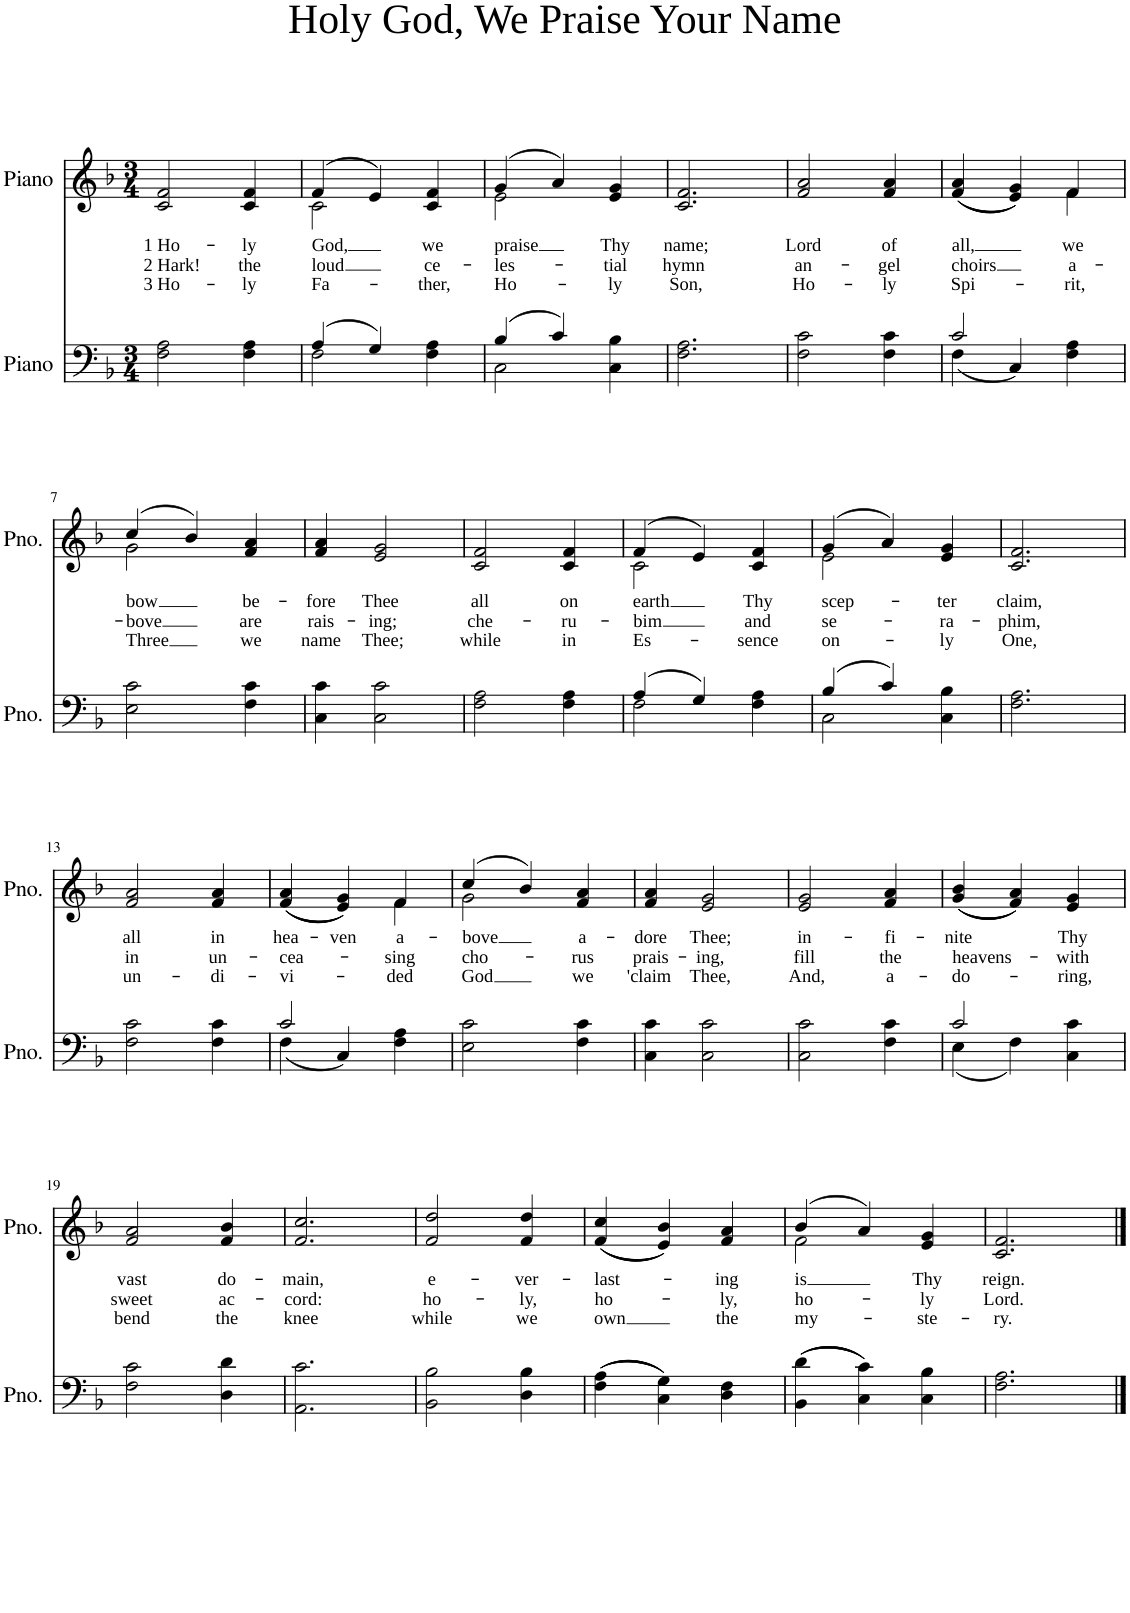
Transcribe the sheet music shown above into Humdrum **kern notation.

**kern	**kern	**text	**text	**text
*part2	*part1	*part1	*part1	*part1
*staff2	*staff1	*staff1	*staff1	*staff1
*I"Piano	*I"Piano	*	*	*
*I'Pno.	*I'Pno.	*	*	*
*clefF4	*clefG2	*	*	*
*k[b-]	*k[b-]	*	*	*
*F:	*F:	*	*	*
*M3/4	*M3/4	*	*	*
=1	=1	=1	=1	=1
!	!	!LO:LY:b	!LO:LY:b	!LO:LY:b
2F\ 2A\	2c/ 2f/	1 Ho-	2 Hark!	3 Ho-
!	!	!LO:LY:b	!LO:LY:b	!LO:LY:b
4F\ 4A\	4c/ 4f/	-ly	the	-ly
=2	=2	=2	=2	=2
*^	*	*	*	*
!	!	!	!LO:LY:b	!LO:LY:b	!LO:LY:b
*	*	*^	*	*	*
(4A/	2F\	(4f/	2c\	God,	loud	-Fa-
4G/)	.	4e/)	.	.	.	.
!	!	!	!	!LO:LY:b	!LO:LY:b	!LO:LY:b
4F\ 4A\	4ryy	4c/ 4f/	4ryy	we	ce-	ther,
=3	=3	=3	=3	=3	=3	=3
!	!	!	!	!LO:LY:b	!LO:LY:b	!LO:LY:b
(4B-/	2C\	(4g/	2e\	praise	-les-	Ho-
4c/)	.	4a/)	.	.	.	.
!	!	!	!	!LO:LY:b	!LO:LY:b	!LO:LY:b
4C\ 4B-\	4ryy	4e/ 4g/	4ryy	Thy	-tial	ly
=4	=4	=4	=4	=4	=4	=4
!	!	!	!	!LO:LY:b	!LO:LY:b	!LO:LY:b
*v	*v	*	*	*	*	*
*	*v	*v	*	*	*
2.F\ 2.A\	2.c/ 2.f/	name;	hymn	Son,
=5	=5	=5	=5	=5
!	!	!LO:LY:b	!LO:LY:b	!LO:LY:b
2F\ 2c\	2f/ 2a/	Lord	an-	Ho-
!	!	!LO:LY:b	!LO:LY:b	!LO:LY:b
4F\ 4c\	4f/ 4a/	of	-gel	ly
=6	=6	=6	=6	=6
*^	*	*	*	*
!	!	!	!LO:LY:b	!LO:LY:b	!LO:LY:b
*	*	*^	*	*	*
2c/	(4F\	((4f/ 4a/	2ryy	all,	choirs	-Spi-
.	4C/)	4e/ 4g/))	.	.	.	.
!	!	!	!	!LO:LY:b	!LO:LY:b	!LO:LY:b
4F\ 4A\	4ryy	4f/	4f\	we	a-	rit,
!!LO:LB:g=z	!!
=7	=7	=7	=7	=7	=7	=7
!	!	!	!	!LO:LY:b	!LO:LY:b	!LO:LY:b
*v	*v	*	*	*	*	*
2E\ 2c\	(4cc/	2g\	bow	-bove	Three
.	4b-/)	.	.	.	.
!	!	!	!LO:LY:b	!LO:LY:b	!LO:LY:b
4F\ 4c\	4f/ 4a/	4ryy	be-	are	we
=8	=8	=8	=8	=8	=8
!	!	!	!LO:LY:b	!LO:LY:b	!LO:LY:b
*	*v	*v	*	*	*
4C\ 4c\	4f/ 4a/	-fore	rais-	-name
!	!	!LO:LY:b	!LO:LY:b	!LO:LY:b
2C\ 2c\	2e/ 2g/	Thee	-ing;	Thee;
=9	=9	=9	=9	=9
!	!	!LO:LY:b	!LO:LY:b	!LO:LY:b
2F\ 2A\	2c/ 2f/	all	che-	-while
!	!	!LO:LY:b	!LO:LY:b	!LO:LY:b
4F\ 4A\	4c/ 4f/	on	-ru-	in
=10	=10	=10	=10	=10
*^	*	*	*	*
!	!	!	!LO:LY:b	!LO:LY:b	!LO:LY:b
*	*	*^	*	*	*
(4A/	2F\	(4f/	2c\	earth	-bim	Es-
4G/)	.	4e/)	.	.	.	.
!	!	!	!	!LO:LY:b	!LO:LY:b	!LO:LY:b
4F\ 4A\	4ryy	4c/ 4f/	4ryy	Thy	and	sence
=11	=11	=11	=11	=11	=11	=11
!	!	!	!	!LO:LY:b	!LO:LY:b	!LO:LY:b
(4B-/	2C\	(4g/	2e\	scep-	se-	on-
4c/)	.	4a/)	.	.	.	.
!	!	!	!	!LO:LY:b	!LO:LY:b	!LO:LY:b
4C\ 4B-\	4ryy	4e/ 4g/	4ryy	-ter	-ra-	-ly
=12	=12	=12	=12	=12	=12	=12
!	!	!	!	!LO:LY:b	!LO:LY:b	!LO:LY:b
*v	*v	*	*	*	*	*
*	*v	*v	*	*	*
2.F\ 2.A\	2.c/ 2.f/	claim,	-phim,	One,
!!LO:LB:g=z
=13	=13	=13	=13	=13
!	!	!LO:LY:b	!LO:LY:b	!LO:LY:b
2F\ 2c\	2f/ 2a/	all	in	un-
!	!	!LO:LY:b	!LO:LY:b	!LO:LY:b
4F\ 4c\	4f/ 4a/	in	un-	di-
=14	=14	=14	=14	=14
*^	*	*	*	*
!	!	!	!LO:LY:b	!LO:LY:b	!LO:LY:b
*	*	*^	*	*	*
2c/	(4F\	((4f/ 4a/	2ryy	hea-	-cea-	-vi-
!	!	!	!	!LO:LY:b	!	!
.	4C/)	4e/ 4g/))	.	-ven	.	.
!	!	!	!	!LO:LY:b	!LO:LY:b	!LO:LY:b
4F\ 4A\	4ryy	4f/	4f\	a-	-sing	ded
=15	=15	=15	=15	=15	=15	=15
!	!	!	!	!LO:LY:b	!LO:LY:b	!LO:LY:b
*v	*v	*	*	*	*	*
2E\ 2c\	(4cc/	2g\	-bove	cho-	-God
.	4b-/)	.	.	.	.
!	!	!	!LO:LY:b	!LO:LY:b	!LO:LY:b
4F\ 4c\	4f/ 4a/	4ryy	a-	-rus	we
=16	=16	=16	=16	=16	=16
!	!	!	!LO:LY:b	!LO:LY:b	!LO:LY:b
*	*v	*v	*	*	*
4C\ 4c\	4f/ 4a/	-dore	prais-	-'claim
!	!	!LO:LY:b	!LO:LY:b	!LO:LY:b
2C\ 2c\	2e/ 2g/	Thee;	-ing,	Thee,
=17	=17	=17	=17	=17
!	!	!LO:LY:b	!LO:LY:b	!LO:LY:b
2C\ 2c\	2e/ 2g/	in-	fill	And,
!	!	!LO:LY:b	!LO:LY:b	!LO:LY:b
4F\ 4c\	4f/ 4a/	-fi-	the	a-
=18	=18	=18	=18	=18
*^	*	*	*	*
!	!	!	!LO:LY:b	!LO:LY:b	!LO:LY:b
2c/	(4E\	((4g/ 4b-/	-nite	heavens-	do-
.	4F\)	4f/ 4a/))	.	.	.
!	!	!	!LO:LY:b	!LO:LY:b	!LO:LY:b
4C\ 4c\	4ryy	4e/ 4g/	Thy	with	ring,
!!LO:LB:g=z
=19	=19	=19	=19	=19	=19
!	!	!	!LO:LY:b	!LO:LY:b	!LO:LY:b
*v	*v	*	*	*	*
2F\ 2c\	2f/ 2a/	vast	sweet	bend
!	!	!LO:LY:b	!LO:LY:b	!LO:LY:b
4D\ 4d\	4f/ 4b-/	do-	ac-	the
=20	=20	=20	=20	=20
!	!	!LO:LY:b	!LO:LY:b	!LO:LY:b
2.AA\ 2.c\	2.f/ 2.cc/	-main,	-cord:	knee
=21	=21	=21	=21	=21
!	!	!LO:LY:b	!LO:LY:b	!LO:LY:b
2BB-\ 2B-\	2f/ 2dd/	e-	ho-	while
!	!	!LO:LY:b	!LO:LY:b	!LO:LY:b
4D\ 4B-\	4f/ 4dd/	-ver-	-ly,	we
=22	=22	=22	=22	=22
!	!	!LO:LY:b	!LO:LY:b	!LO:LY:b
((4F\ 4A\	((4f/ 4cc/	-last-	ho-	own
4C\ 4G\))	4e/ 4b-/))	.	.	.
!	!	!LO:LY:b	!LO:LY:b	!LO:LY:b
4D\ 4F\	4f/ 4a/	-ing	-ly,	the
=23	=23	=23	=23	=23
!	!	!LO:LY:b	!LO:LY:b	!LO:LY:b
*	*^	*	*	*
((4BB-\ 4d\	(4b-/	2f\	is	ho-	my-
4C\ 4c\))	4a/)	.	.	.	.
!	!	!	!LO:LY:b	!LO:LY:b	!LO:LY:b
4C\ 4B-\	4e/ 4g/	4ryy	Thy	-ly	ste-
=24	=24	=24	=24	=24	=24
!	!	!	!LO:LY:b	!LO:LY:b	!LO:LY:b
*	*v	*v	*	*	*
2.F\ 2.A\	2.c/ 2.f/	reign.	Lord.	ry.
==	==	==	==	==
*-	*-	*-	*-	*-
